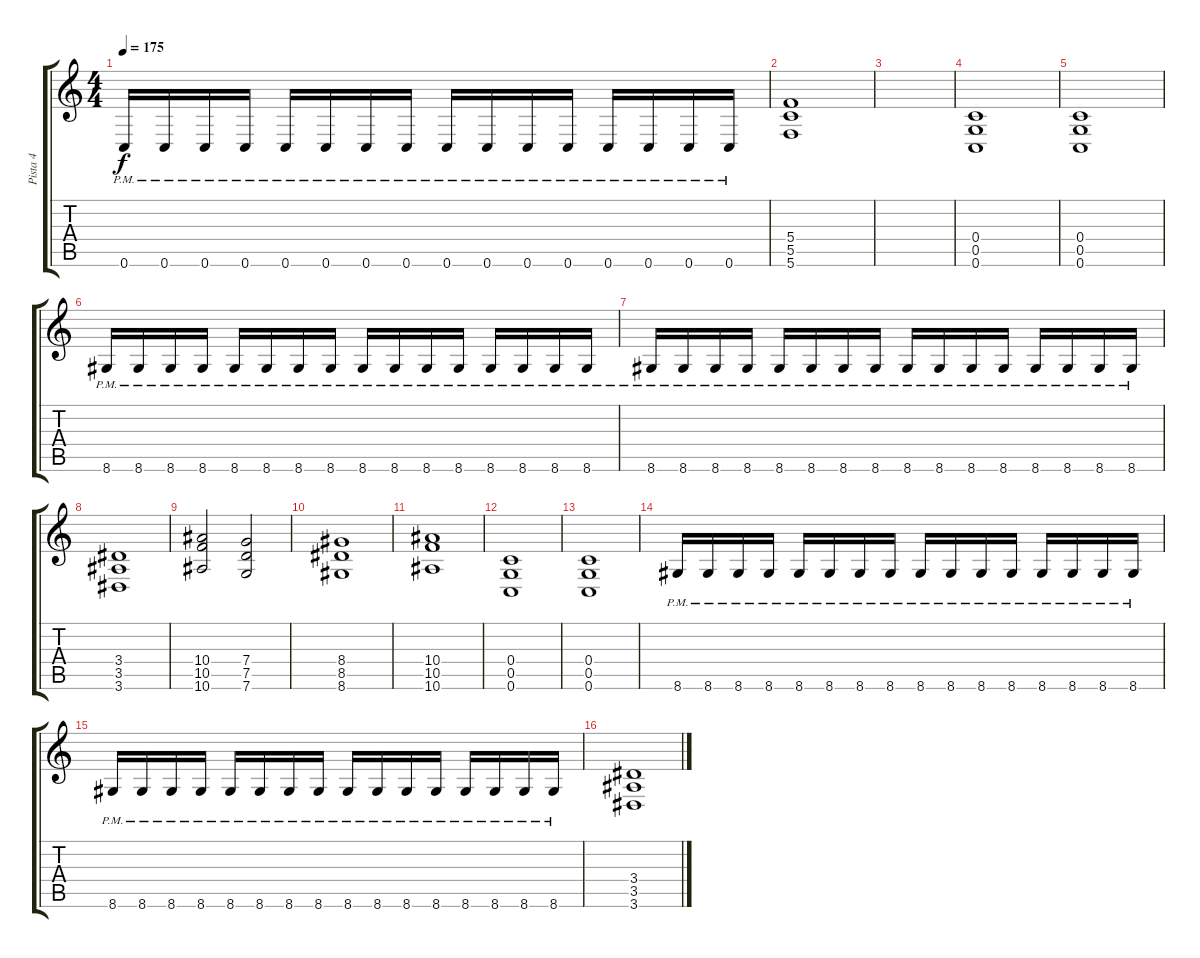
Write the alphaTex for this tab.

\track ("Pista 4" "Pista 4") {instrument distortionguitar}
\staff {score tabs}
\tuning (E4 C4 G3 C3 G2 C2) {hide}
\ts (4 4)
\tempo 175
\clef g2
\ks c
0.6{pm}.16{dy f} 0.6{pm}.16 0.6{pm}.16 0.6{pm}.16 0.6{pm}.16 0.6{pm}.16 0.6{pm}.16 0.6{pm}.16 0.6{pm}.16 0.6{pm}.16 0.6{pm}.16 0.6{pm}.16 0.6{pm}.16 0.6{pm}.16 0.6{pm}.16 0.6{pm}.16 |
(5.4 5.5 5.6).1 |
|
(0.4 0.5 0.6).1 |
(0.4 0.5 0.6).1 |
8.6{pm}.16 8.6{pm}.16 8.6{pm}.16 8.6{pm}.16 8.6{pm}.16 8.6{pm}.16 8.6{pm}.16 8.6{pm}.16 8.6{pm}.16 8.6{pm}.16 8.6{pm}.16 8.6{pm}.16 8.6{pm}.16 8.6{pm}.16 8.6{pm}.16 8.6{pm}.16 |
8.6{pm}.16 8.6{pm}.16 8.6{pm}.16 8.6{pm}.16 8.6{pm}.16 8.6{pm}.16 8.6{pm}.16 8.6{pm}.16 8.6{pm}.16 8.6{pm}.16 8.6{pm}.16 8.6{pm}.16 8.6{pm}.16 8.6{pm}.16 8.6{pm}.16 8.6{pm}.16 |
(3.4 3.5 3.6).1 |
(10.4 10.5 10.6).2 (7.4 7.5 7.6).2 |
(8.4 8.5 8.6).1 |
(10.4 10.5 10.6).1 |
(0.4 0.5 0.6).1 |
(0.4 0.5 0.6).1 |
8.6{pm}.16 8.6{pm}.16 8.6{pm}.16 8.6{pm}.16 8.6{pm}.16 8.6{pm}.16 8.6{pm}.16 8.6{pm}.16 8.6{pm}.16 8.6{pm}.16 8.6{pm}.16 8.6{pm}.16 8.6{pm}.16 8.6{pm}.16 8.6{pm}.16 8.6{pm}.16 |
8.6{pm}.16 8.6{pm}.16 8.6{pm}.16 8.6{pm}.16 8.6{pm}.16 8.6{pm}.16 8.6{pm}.16 8.6{pm}.16 8.6{pm}.16 8.6{pm}.16 8.6{pm}.16 8.6{pm}.16 8.6{pm}.16 8.6{pm}.16 8.6{pm}.16 8.6{pm}.16 |
(3.4 3.5 3.6).1
